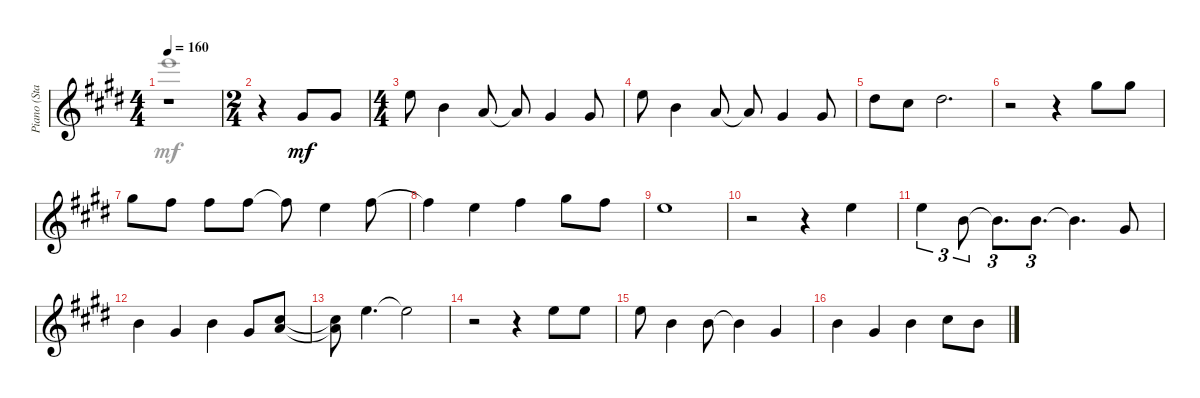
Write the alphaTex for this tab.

\track ("Piano (Staff 1)" "Piano (Sta") {instrument acousticgrandpiano}
\staff {score}
\tuning (E4 B3 G3 D3 A2 E2 B1) {hide}
\voice
\ts (4 4)
\tempo 160
\clef g2
\ks e
r.1{dy mf} |
\ts (2 4)
r.4 4.1.8 4.1.8 |
\ts (4 4)
12.1.8 7.1.4 5.1.8 5.1{t}.8 4.1.4 4.1.8 |
12.1.8 7.1.4 5.1.8 5.1{t}.8 4.1.4 4.1.8 |
11.1.8 9.1.8 11.1.2{d} |
r.2 r.4 16.1.8 16.1.8 |
16.1.8 14.1.8 14.1.8 14.1.8 14.1{t}.8 12.1.4 14.1.8 |
14.1{t}.4 12.1.4 14.1.4 16.1.8 14.1.8 |
12.1.1 |
r.2 r.4 12.1.4 |
12.1.4{tu (3 2)} 7.1.8{tu (3 2)} 7.1{t}.8{d tu (3 2)} 7.1.8{d tu (3 2)} 7.1{t}.4{d} 4.1.8 |
7.1.4 4.1.4 7.1.4 4.1.8 (5.1 14.2).8 |
(5.1{t} 14.2{t}).8 12.1.4{d} 12.1{t}.2 |
r.2 r.4 12.1.8 12.1.8 |
12.1.8 7.1.4 7.1.8 7.1{t}.4 4.1.4 |
7.1.4 4.1.4 7.1.4 9.1.8 7.1.8
\voice
\clef g2
\ottava regular
\simile none
\ks e
24.1.1{dy mf} |
|
|
|
|
|
|
|
|
|
|
|
|
|
|
